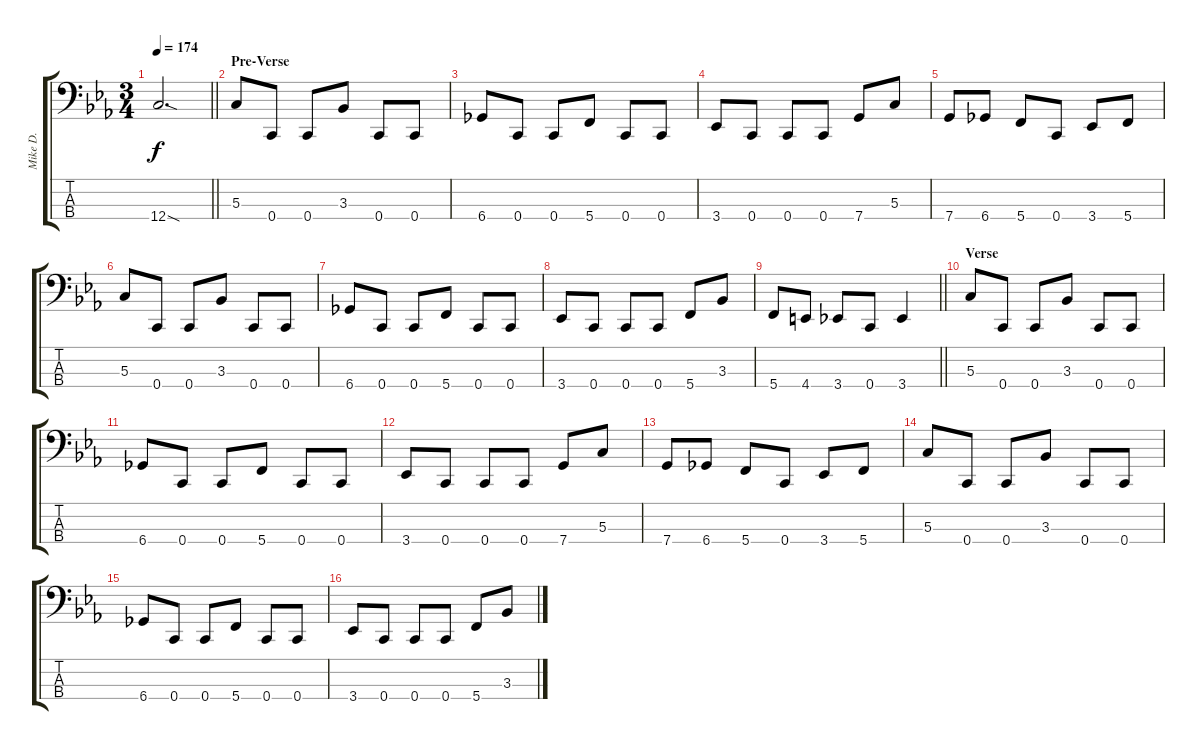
\track ("Mike D." "Mike D.") {instrument electricbasspick}
\staff {score tabs}
\tuning (F2 C2 G1 C1) {hide}
\ts (3 4)
\tempo 174
\clef f4
\barLineRight lightlight
\ks cminor
12.4{sod}.2{d dy f} |
\section ("" "Pre-Verse")
5.3.8 0.4.8 0.4.8 3.3.8 0.4.8 0.4.8 |
6.4.8 0.4.8 0.4.8 5.4.8 0.4.8 0.4.8 |
3.4.8 0.4.8 0.4.8 0.4.8 7.4.8 5.3.8 |
7.4.8 6.4.8 5.4.8 0.4.8 3.4.8 5.4.8 |
5.3.8 0.4.8 0.4.8 3.3.8 0.4.8 0.4.8 |
6.4.8 0.4.8 0.4.8 5.4.8 0.4.8 0.4.8 |
3.4.8 0.4.8 0.4.8 0.4.8 5.4.8 3.3.8 |
\barLineRight lightlight
5.4.8 4.4.8 3.4.8 0.4.8 3.4.4 |
\section ("" "Verse")
5.3.8 0.4.8 0.4.8 3.3.8 0.4.8 0.4.8 |
6.4.8 0.4.8 0.4.8 5.4.8 0.4.8 0.4.8 |
3.4.8 0.4.8 0.4.8 0.4.8 7.4.8 5.3.8 |
7.4.8 6.4.8 5.4.8 0.4.8 3.4.8 5.4.8 |
5.3.8 0.4.8 0.4.8 3.3.8 0.4.8 0.4.8 |
6.4.8 0.4.8 0.4.8 5.4.8 0.4.8 0.4.8 |
3.4.8 0.4.8 0.4.8 0.4.8 5.4.8 3.3.8
